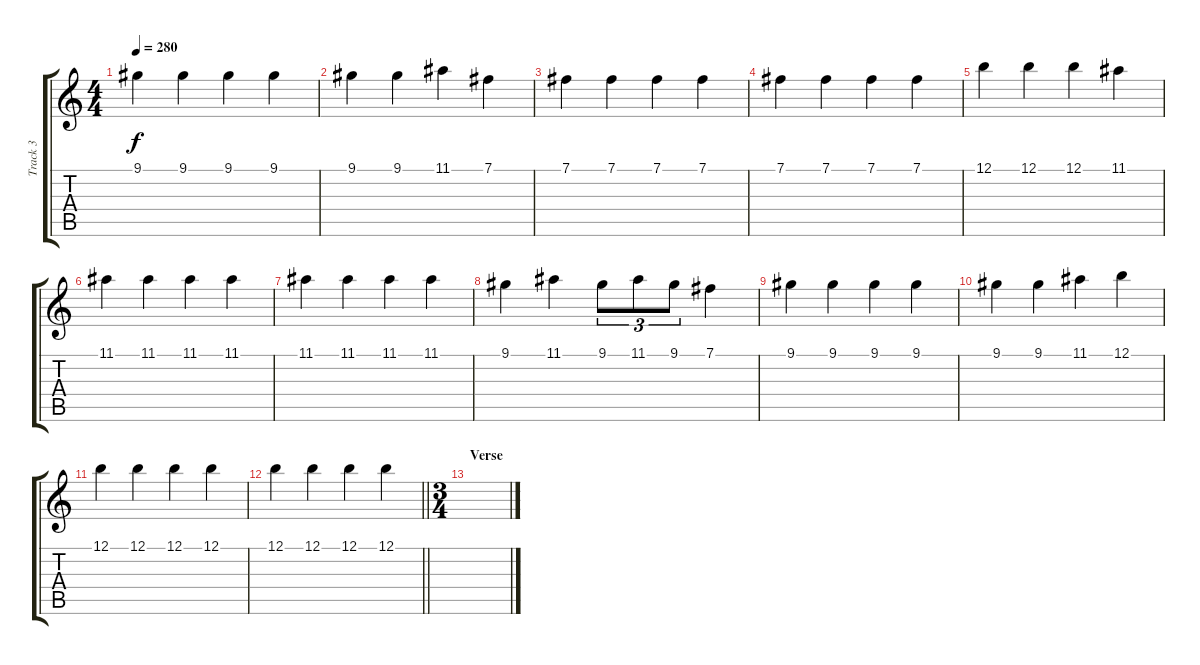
\track ("Track 3" "Track 3") {instrument distortionguitar}
\staff {score tabs}
\tuning (B3 Gb3 D3 A2 E2 B1) {hide}
\ts (4 4)
\tempo 280
\clef g2
\ks c
9.1.4{dy f} 9.1.4 9.1.4 9.1.4 |
9.1.4 9.1.4 11.1.4 7.1.4 |
7.1.4 7.1.4 7.1.4 7.1.4 |
7.1.4 7.1.4 7.1.4 7.1.4 |
12.1.4 12.1.4 12.1.4 11.1.4 |
11.1.4 11.1.4 11.1.4 11.1.4 |
11.1.4 11.1.4 11.1.4 11.1.4 |
9.1.4 11.1.4 9.1.8{tu (3 2)} 11.1.8{tu (3 2)} 9.1.8{tu (3 2)} 7.1.4 |
9.1.4 9.1.4 9.1.4 9.1.4 |
9.1.4 9.1.4 11.1.4 12.1.4 |
12.1.4 12.1.4 12.1.4 12.1.4 |
\barLineRight lightlight
12.1.4 12.1.4 12.1.4 12.1.4 |
\ts (3 4)
\section ("" "Verse")
